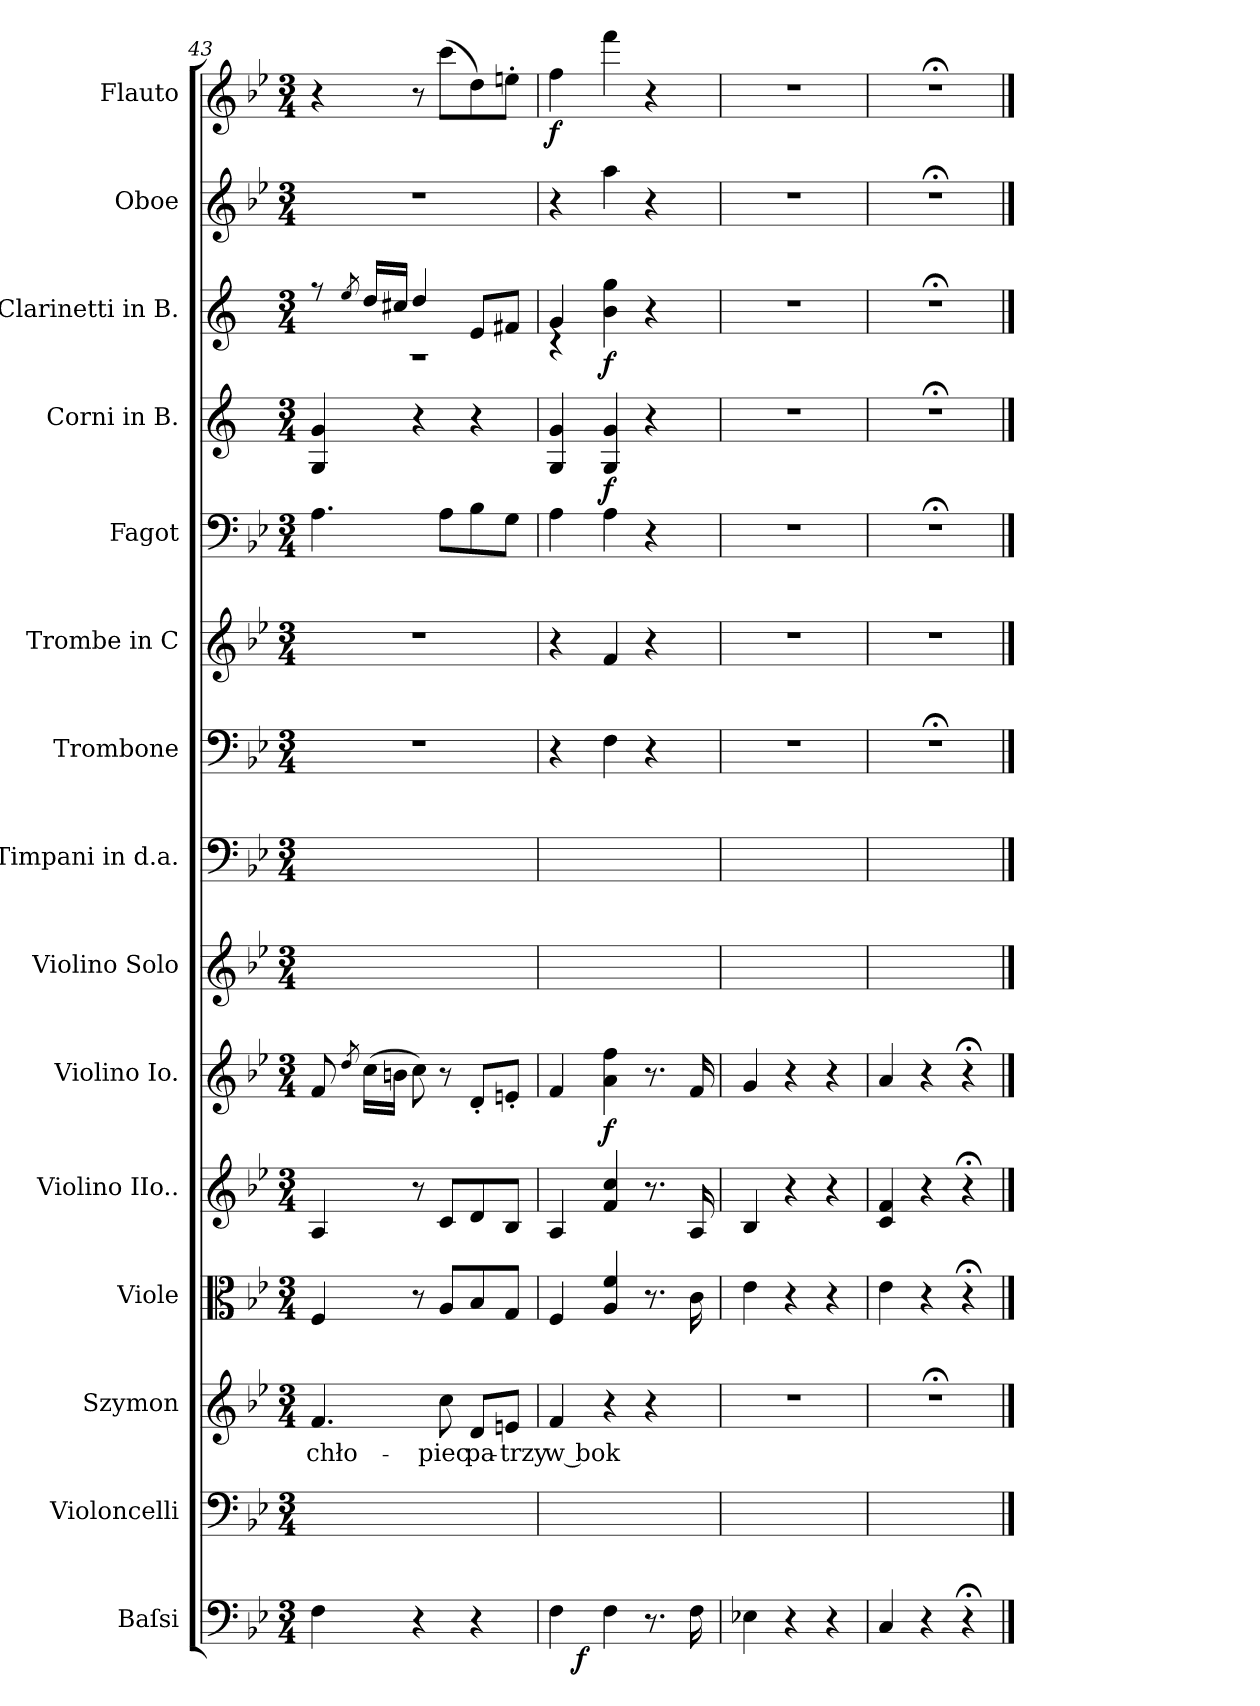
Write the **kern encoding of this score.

**kern	**dynam	**kern	**kern	**text	**kern	**kern	**kern	**dynam	**kern	**kern	**kern	**kern	**kern	**kern	**dynam	**kern	**dynam	**kern	**kern	**dynam
*part15	*part15	*part14	*part13	*part13	*part12	*part11	*part10	*part10	*part9	*part8	*part7	*part6	*part5	*part4	*part4	*part3	*part3	*part2	*part1	*part1
*staff15	*staff15	*staff14	*staff13	*staff13	*staff12	*staff11	*staff10	*staff10	*staff9	*staff8	*staff7	*staff6	*staff5	*staff4	*staff4	*staff3	*staff3	*staff2	*staff1	*staff1
*I"Baſsi	*	*I"Violoncelli	*I"Szymon	*	*I"Viole	*I"Violino IIo..	*I"Violino Io.	*	*I"Violino Solo	*I"Timpani in d.a.	*I"Trombone	*I"Trombe in C	*I"Fagot	*I"Corni in B.	*	*I"Clarinetti in B.	*	*I"Oboe	*I"Flauto	*
*I'B.	*	*I'Vc.	*I'Sz.	*	*	*I'Vln	*I'Vln	*	*I'Vln.	*I'Timp.	*I'Trb	*	*I'Fag.	*I'C. in B.	*	*I'Cl. in B.	*	*I'Ob.	*I'Fl.	*
*clefF4	*	*clefF4	*clefG2	*	*clefC3	*clefG2	*clefG2	*	*clefG2	*clefF4	*clefF4	*clefG2	*clefF4	*clefG2	*	*clefG2	*	*clefG2	*clefG2	*
*	*	*	*	*	*	*	*	*	*	*	*	*	*	*ITrd1c2	*	*ITrd1c2	*	*	*	*
*k[b-e-]	*	*k[b-e-]	*k[b-e-]	*	*k[b-e-]	*k[b-e-]	*k[b-e-]	*	*k[b-e-]	*k[b-e-]	*k[b-e-]	*k[b-e-]	*k[b-e-]	*k[b-e-]	*	*k[b-e-]	*	*k[b-e-]	*k[b-e-]	*
*B-:	*	*B-:	*B-:	*	*B-:	*B-:	*B-:	*	*B-:	*B-:	*B-:	*B-:	*B-:	*	*	*	*	*B-:	*B-:	*
*M3/4	*	*M3/4	*M3/4	*	*M3/4	*M3/4	*M3/4	*	*M3/4	*M3/4	*M3/4	*M3/4	*M3/4	*M3/4	*	*M3/4	*	*M3/4	*M3/4	*
=43	=43	=43	=43	=43	=43	=43	=43	=43	=43	=43	=43	=43	=43	=43	=43	=43	=43	=43	=43	=43
*	*	*	*	*	*	*	*	*	*	*	*	*	*	*	*	*^	*	*	*	*
4F\	.	2.ryy	4.f/	chło-	4F/	4A/	8f/	.	2.ryy	2.ryy	2.r	2.r	4.A\	4F/ 4f/	.	8r	2.rA	.	2.r	4r	.
.	.	.	.	.	.	.	8qdd/	.	.	.	.	.	.	.	.	8qdd/	.	.	.	.	.
.	.	.	.	.	.	.	(16cc\LL	.	.	.	.	.	.	.	.	16cc/LL	.	.	.	.	.
.	.	.	.	.	.	.	16bn\JJ	.	.	.	.	.	.	.	.	16bn/JJ	.	.	.	.	.
4r	.	.	.	.	8r	8r	8cc\)	.	.	.	.	.	.	4r	.	4cc/	.	.	.	8r	.
.	.	.	8cc\	-piec	8A/L	8c/L	8r	.	.	.	.	.	8A\L	.	.	.	.	.	.	(8ccc\L	.
4r	.	.	8d/L	pa-	8B-/	8d/	8d'/L	.	.	.	.	.	8B-\	4r	.	8d/L	.	.	.	8dd\)	.
.	.	.	8en/J	-trzy	8G/J	8B-/J	8en'/J	.	.	.	.	.	8G\J	.	.	8en/J	.	.	.	8een'\J	.
=44	=44	=44	=44	=44	=44	=44	=44	=44	=44	=44	=44	=44	=44	=44	=44	=44	=44	=44	=44	=44	=44
*^	*	*	*	*	*	*	*	*	*	*	*	*	*	*	*	*	*	*	*	*	*
4F\	8ryy	.	2.ryy	4f/	w bok	4F/	4A/	4f/	.	2.ryy	2.ryy	4r	4r	4A\	4F/ 4f/	.	4f/	4rc	.	4r	4ff\	f
.	2ryy	f	.	.	.	.	.	.	.	.	.	.	.	.	.	.	.	.	.	.	.	.
4F\	.	.	.	4r	.	4A/ 4f/	4f/ 4cc/	4a\ 4ff\	f	.	.	4F\	4f/	4A\	4F/ 4f/	f	4a\ 4ff\	2ryy	f	4aa\	4fff\	.
8.r	.	.	.	4r	.	8.r	8.r	8.r	.	.	.	4r	4r	4r	4r	.	4r	.	.	4r	4r	.
.	8ryy	.	.	.	.	.	.	.	.	.	.	.	.	.	.	.	.	.	.	.	.	.
16F\	.	.	.	.	.	16c\	16A/	16f/	.	.	.	.	.	.	.	.	.	.	.	.	.	.
*v	*v	*	*	*	*	*	*	*	*	*	*	*	*	*	*	*	*v	*v	*	*	*	*
=45	=45	=45	=45	=45	=45	=45	=45	=45	=45	=45	=45	=45	=45	=45	=45	=45	=45	=45	=45	=45
4E-X\	.	2.ryy	2.r	.	4e-\	4B-/	4g/	.	2.ryy	2.ryy	2.r	2.r	2.r	2.r	.	2.r	.	2.r	2.r	.
4r	.	.	.	.	4r	4r	4r	.	.	.	.	.	.	.	.	.	.	.	.	.
4r	.	.	.	.	4r	4r	4r	.	.	.	.	.	.	.	.	.	.	.	.	.
=46	=46	=46	=46	=46	=46	=46	=46	=46	=46	=46	=46	=46	=46	=46	=46	=46	=46	=46	=46	=46
4C/	.	2.ryy	2.r;<	.	4e-\	4c/ 4f/	4a/	.	2.ryy	2.ryy	2.r;<	2.r	2.r;<	2.r;<	.	2.r;<	.	2.r;<	2.r;<	.
4r	.	.	.	.	4r	4r	4r	.	.	.	.	.	.	.	.	.	.	.	.	.
4r;<	.	.	.	.	4r;<	4r;<	4r;<	.	.	.	.	.	.	.	.	.	.	.	.	.
==	==	==	==	==	==	==	==	==	==	==	==	==	==	==	==	==	==	==	==	==
*-	*-	*-	*-	*-	*-	*-	*-	*-	*-	*-	*-	*-	*-	*-	*-	*-	*-	*-	*-	*-
